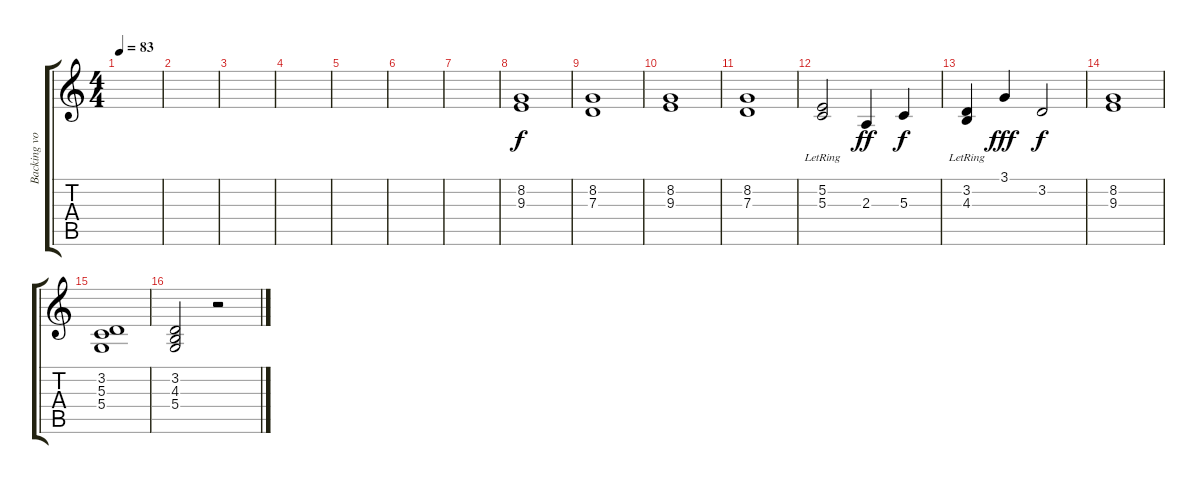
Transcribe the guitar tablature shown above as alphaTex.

\track ("Backing vocal" "Backing vo") {instrument stringensemble1}
\staff {score tabs}
\tuning (E4 B3 G3 D3 A2 E2) {hide}
\ts (4 4)
\tempo 83
\clef g2
\ks c
|
|
|
|
|
|
|
(8.2 9.3).1 |
(8.2 7.3).1 |
(8.2 9.3).1 |
(8.2 7.3).1 |
(5.2{lr} 5.3).2 2.3.4{dy ff} 5.3.4{dy f} |
(3.2{lr} 4.3{lr}).4 3.1.4{dy fff} 3.2.2{dy f} |
(8.2 9.3).1 |
(3.2 5.3 5.4).1 |
(3.2 4.3 5.4).2 r.2
